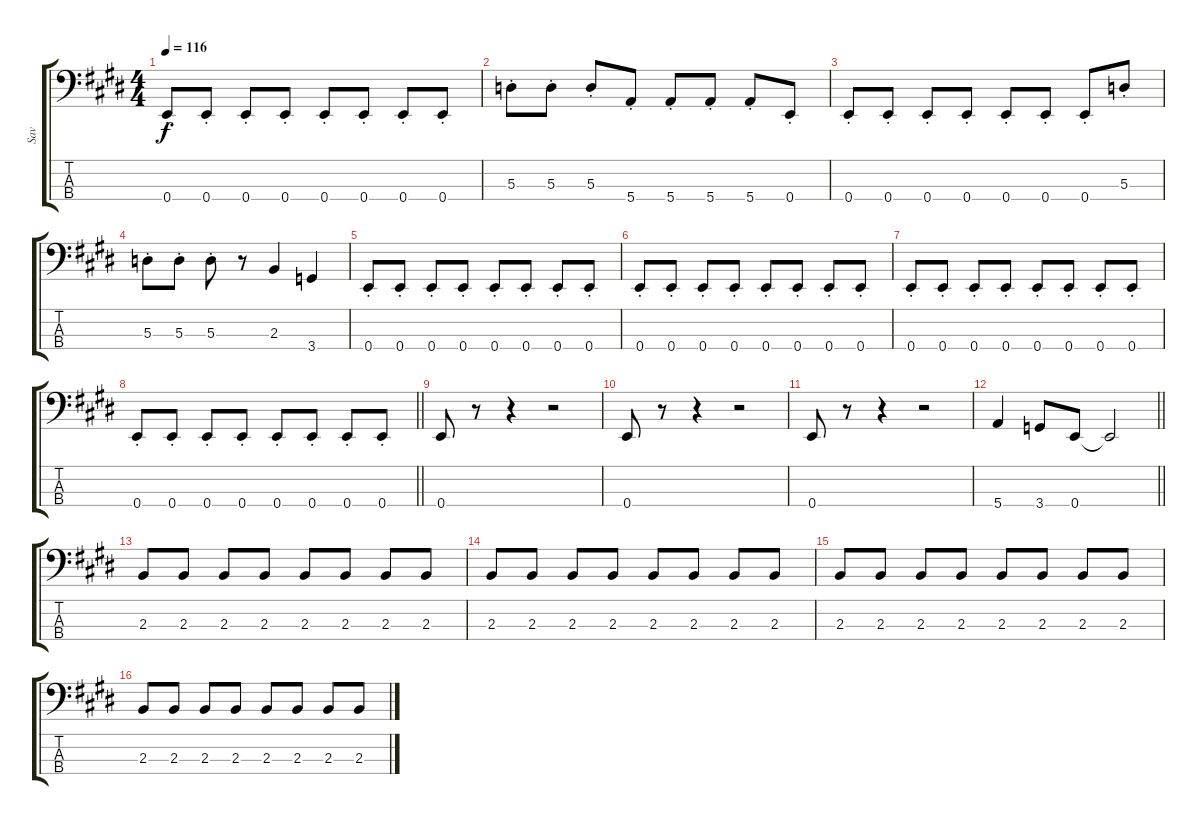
\track ("Sav" "Sav") {instrument electricbassfinger}
\staff {score tabs}
\tuning (G2 D2 A1 E1) {hide}
\ts (4 4)
\tempo 116
\clef f4
\ks e
0.4{st}.8{dy f} 0.4{st}.8 0.4{st}.8 0.4{st}.8 0.4{st}.8 0.4{st}.8 0.4{st}.8 0.4{st}.8 |
5.3{st}.8 5.3{st}.8 5.3{st}.8 5.4{st}.8 5.4{st}.8 5.4{st}.8 5.4{st}.8 0.4{st}.8 |
0.4{st}.8 0.4{st}.8 0.4{st}.8 0.4{st}.8 0.4{st}.8 0.4{st}.8 0.4{st}.8 5.3{st}.8 |
5.3{st}.8 5.3{st}.8 5.3{st}.8 r.8 2.3.4 3.4.4 |
0.4{st}.8 0.4{st}.8 0.4{st}.8 0.4{st}.8 0.4{st}.8 0.4{st}.8 0.4{st}.8 0.4{st}.8 |
0.4{st}.8 0.4{st}.8 0.4{st}.8 0.4{st}.8 0.4{st}.8 0.4{st}.8 0.4{st}.8 0.4{st}.8 |
0.4{st}.8 0.4{st}.8 0.4{st}.8 0.4{st}.8 0.4{st}.8 0.4{st}.8 0.4{st}.8 0.4{st}.8 |
\barLineRight lightlight
0.4{st}.8 0.4{st}.8 0.4{st}.8 0.4{st}.8 0.4{st}.8 0.4{st}.8 0.4{st}.8 0.4{st}.8 |
0.4.8 r.8 r.4 r.2 |
0.4.8 r.8 r.4 r.2 |
0.4.8 r.8 r.4 r.2 |
\barLineRight lightlight
5.4.4 3.4.8 0.4.8 0.4{t}.2 |
2.3.8 2.3.8 2.3.8 2.3.8 2.3.8 2.3.8 2.3.8 2.3.8 |
2.3.8 2.3.8 2.3.8 2.3.8 2.3.8 2.3.8 2.3.8 2.3.8 |
2.3.8 2.3.8 2.3.8 2.3.8 2.3.8 2.3.8 2.3.8 2.3.8 |
2.3.8 2.3.8 2.3.8 2.3.8 2.3.8 2.3.8 2.3.8 2.3.8
